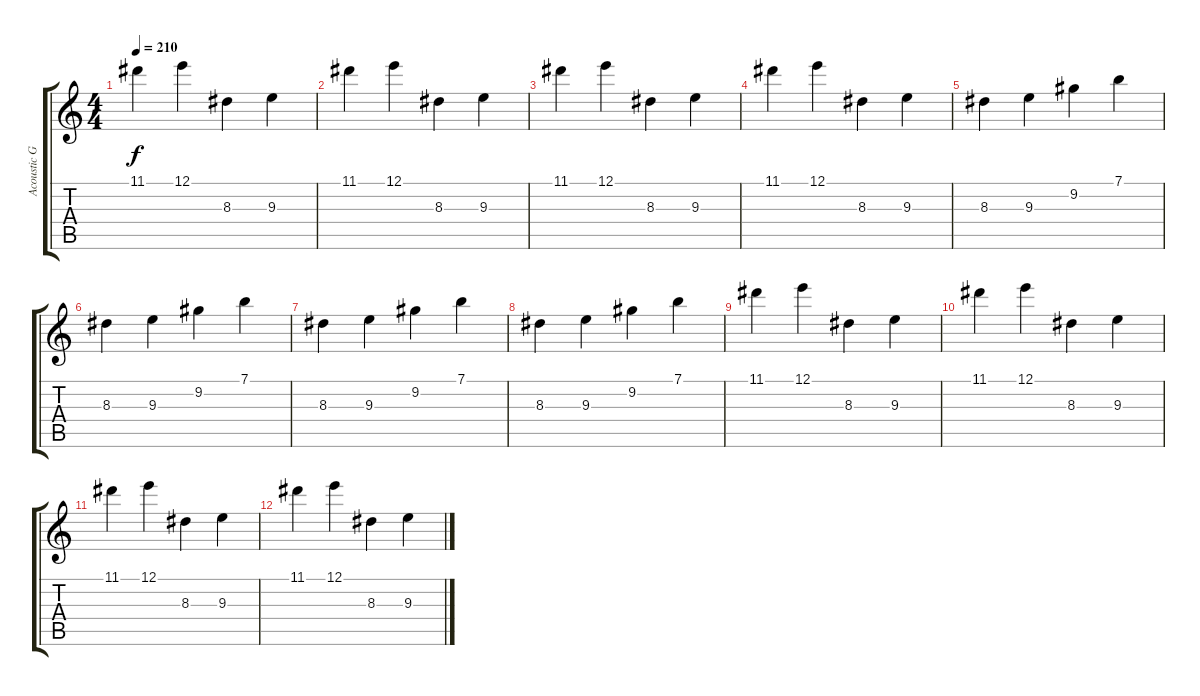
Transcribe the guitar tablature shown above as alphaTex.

\track ("Acoustic Guitar Lead For pt. 2" "Acoustic G") {mute instrument acousticguitarnylon}
\staff {score tabs}
\tuning (E4 B3 G3 D3 A2 E2) {hide}
\ts (4 4)
\tempo 210
\clef g2
\ks c
11.1.4{dy f} 12.1.4 8.3.4 9.3.4 |
11.1.4 12.1.4 8.3.4 9.3.4 |
11.1.4 12.1.4 8.3.4 9.3.4 |
11.1.4 12.1.4 8.3.4 9.3.4 |
8.3.4 9.3.4 9.2.4 7.1.4 |
8.3.4 9.3.4 9.2.4 7.1.4 |
8.3.4 9.3.4 9.2.4 7.1.4 |
8.3.4 9.3.4 9.2.4 7.1.4 |
11.1.4 12.1.4 8.3.4 9.3.4 |
11.1.4 12.1.4 8.3.4 9.3.4 |
11.1.4 12.1.4 8.3.4 9.3.4 |
11.1.4 12.1.4 8.3.4 9.3.4
